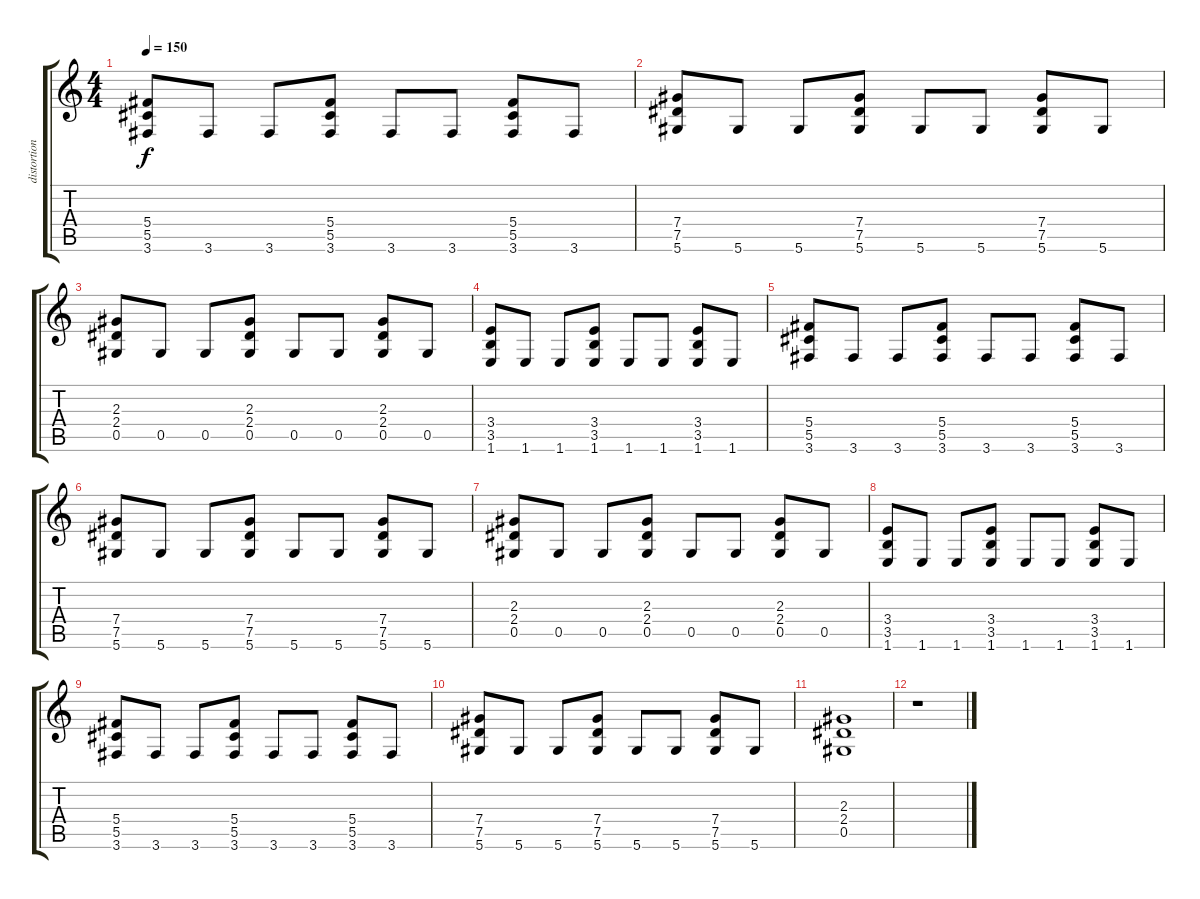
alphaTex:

\track ("distortion guitar 1" "distortion") {instrument distortionguitar}
\staff {score tabs}
\tuning (Eb4 Bb3 Gb3 Db3 Ab2 Eb2) {hide}
\ts (4 4)
\tempo 150
\clef g2
\ks c
(5.4 5.5 3.6).8{dy f} 3.6.8 3.6.8 (5.4 5.5 3.6).8 3.6.8 3.6.8 (5.4 5.5 3.6).8 3.6.8 |
(7.4 7.5 5.6).8 5.6.8 5.6.8 (7.4 7.5 5.6).8 5.6.8 5.6.8 (7.4 7.5 5.6).8 5.6.8 |
(2.3 2.4 0.5).8 0.5.8 0.5.8 (2.3 2.4 0.5).8 0.5.8 0.5.8 (2.3 2.4 0.5).8 0.5.8 |
(3.4 3.5 1.6).8 1.6.8 1.6.8 (3.4 3.5 1.6).8 1.6.8 1.6.8 (3.4 3.5 1.6).8 1.6.8 |
(5.4 5.5 3.6).8 3.6.8 3.6.8 (5.4 5.5 3.6).8 3.6.8 3.6.8 (5.4 5.5 3.6).8 3.6.8 |
(7.4 7.5 5.6).8 5.6.8 5.6.8 (7.4 7.5 5.6).8 5.6.8 5.6.8 (7.4 7.5 5.6).8 5.6.8 |
(2.3 2.4 0.5).8 0.5.8 0.5.8 (2.3 2.4 0.5).8 0.5.8 0.5.8 (2.3 2.4 0.5).8 0.5.8 |
(3.4 3.5 1.6).8 1.6.8 1.6.8 (3.4 3.5 1.6).8 1.6.8 1.6.8 (3.4 3.5 1.6).8 1.6.8 |
(5.4 5.5 3.6).8 3.6.8 3.6.8 (5.4 5.5 3.6).8 3.6.8 3.6.8 (5.4 5.5 3.6).8 3.6.8 |
(7.4 7.5 5.6).8 5.6.8 5.6.8 (7.4 7.5 5.6).8 5.6.8 5.6.8 (7.4 7.5 5.6).8 5.6.8 |
(2.3 2.4 0.5).1 |
r.1
